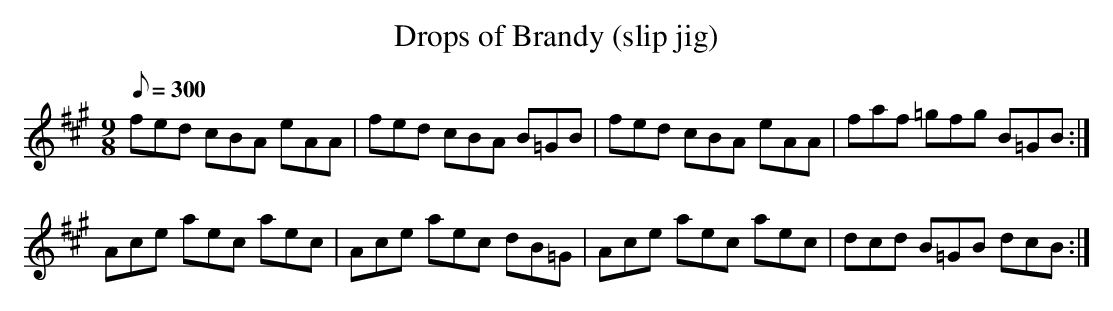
X:1
T:Drops of Brandy (slip jig) % nf<bb
L:1/8
M:9/8
Q:300
K:A major
fed cBA eAA|fed cBA B=GB|fed cBA eAA|faf =gfg B=GB:|
Ace aec aec|Ace aec dB=G|Ace aec aec|dcd B=GB dcB:|
